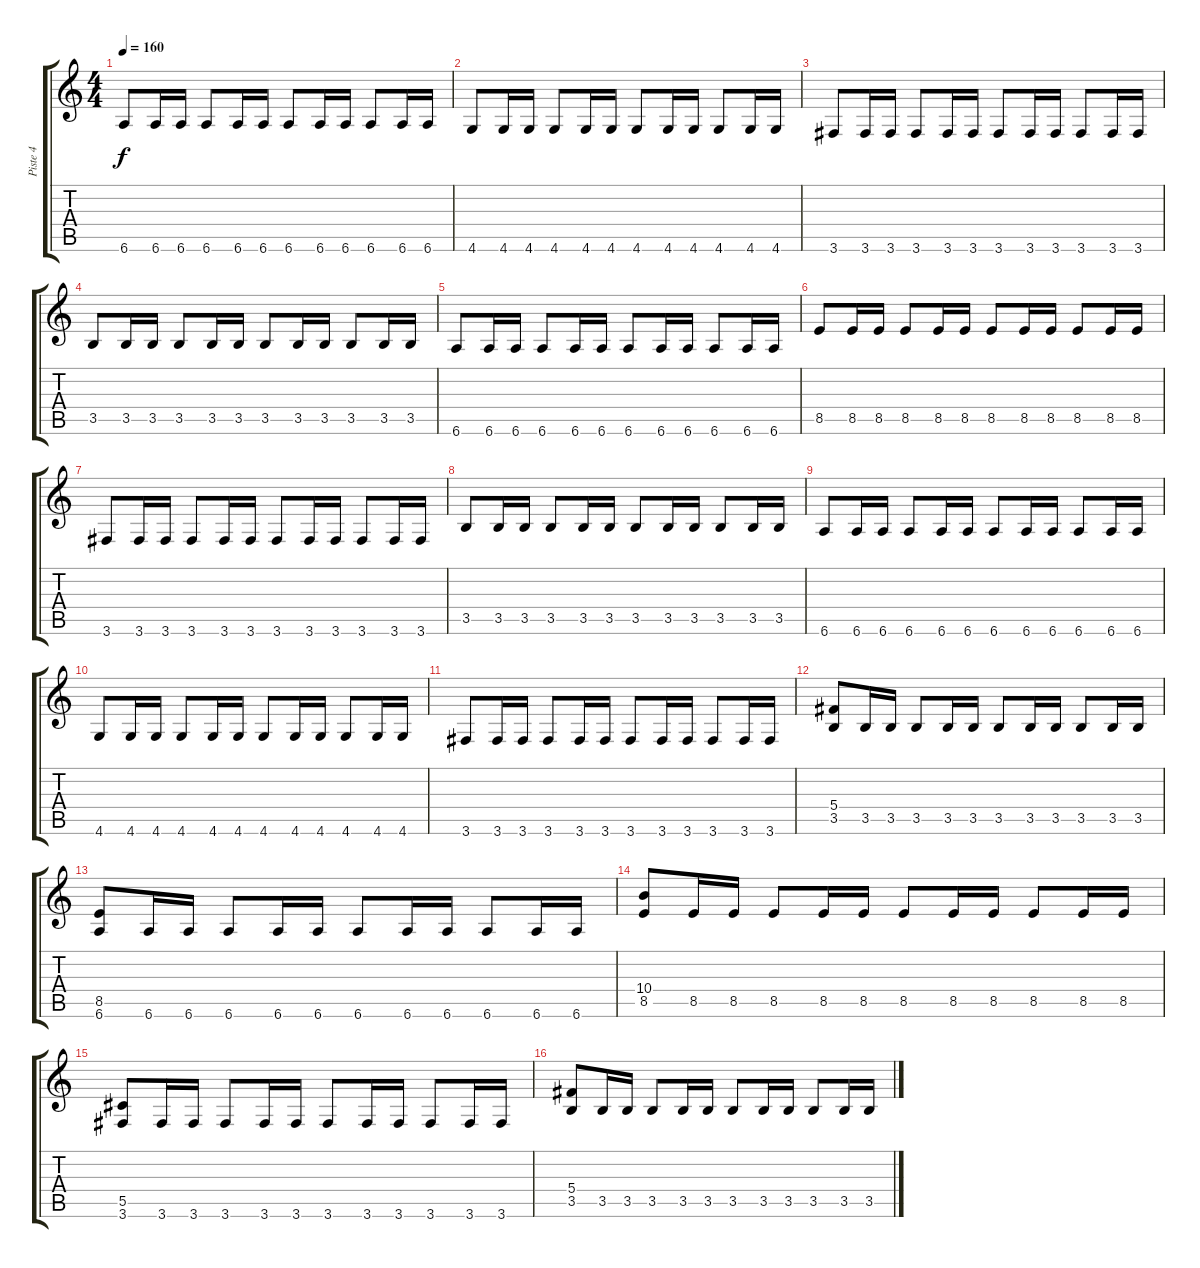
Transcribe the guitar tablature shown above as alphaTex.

\track ("Piste 4" "Piste 4") {instrument distortionguitar}
\staff {score tabs}
\tuning (Eb4 Bb3 Gb3 Db3 Ab2 Eb2) {hide}
\ts (4 4)
\tempo 160
\clef g2
\ks c
6.6.8{dy f} 6.6.16 6.6.16 6.6.8 6.6.16 6.6.16 6.6.8 6.6.16 6.6.16 6.6.8 6.6.16 6.6.16 |
4.6.8 4.6.16 4.6.16 4.6.8 4.6.16 4.6.16 4.6.8 4.6.16 4.6.16 4.6.8 4.6.16 4.6.16 |
3.6.8 3.6.16 3.6.16 3.6.8 3.6.16 3.6.16 3.6.8 3.6.16 3.6.16 3.6.8 3.6.16 3.6.16 |
3.5.8{volume 6 instrument overdrivenguitar} 3.5.16 3.5.16 3.5.8 3.5.16 3.5.16 3.5.8 3.5.16 3.5.16 3.5.8 3.5.16 3.5.16 |
6.6.8 6.6.16 6.6.16 6.6.8 6.6.16 6.6.16 6.6.8 6.6.16 6.6.16 6.6.8 6.6.16 6.6.16 |
8.5.8 8.5.16 8.5.16 8.5.8 8.5.16 8.5.16 8.5.8 8.5.16 8.5.16 8.5.8 8.5.16 8.5.16 |
3.6.8 3.6.16 3.6.16 3.6.8 3.6.16 3.6.16 3.6.8 3.6.16 3.6.16 3.6.8 3.6.16 3.6.16 |
3.5.8 3.5.16 3.5.16 3.5.8 3.5.16 3.5.16 3.5.8 3.5.16 3.5.16 3.5.8 3.5.16 3.5.16 |
6.6.8 6.6.16 6.6.16 6.6.8 6.6.16 6.6.16 6.6.8 6.6.16 6.6.16 6.6.8 6.6.16 6.6.16 |
4.6.8 4.6.16 4.6.16 4.6.8 4.6.16 4.6.16 4.6.8 4.6.16 4.6.16 4.6.8 4.6.16 4.6.16 |
3.6.8 3.6.16 3.6.16 3.6.8 3.6.16 3.6.16 3.6.8 3.6.16 3.6.16 3.6.8 3.6.16 3.6.16 |
(5.4 3.5).8{volume 10 instrument distortionguitar} 3.5.16 3.5.16 3.5.8 3.5.16 3.5.16 3.5.8 3.5.16 3.5.16 3.5.8 3.5.16 3.5.16 |
(8.5 6.6).8 6.6.16 6.6.16 6.6.8 6.6.16 6.6.16 6.6.8 6.6.16 6.6.16 6.6.8 6.6.16 6.6.16 |
(10.4 8.5).8 8.5.16 8.5.16 8.5.8 8.5.16 8.5.16 8.5.8 8.5.16 8.5.16 8.5.8 8.5.16 8.5.16 |
(5.5 3.6).8 3.6.16 3.6.16 3.6.8 3.6.16 3.6.16 3.6.8 3.6.16 3.6.16 3.6.8 3.6.16 3.6.16 |
(5.4 3.5).8 3.5.16 3.5.16 3.5.8 3.5.16 3.5.16 3.5.8 3.5.16 3.5.16 3.5.8 3.5.16 3.5.16
